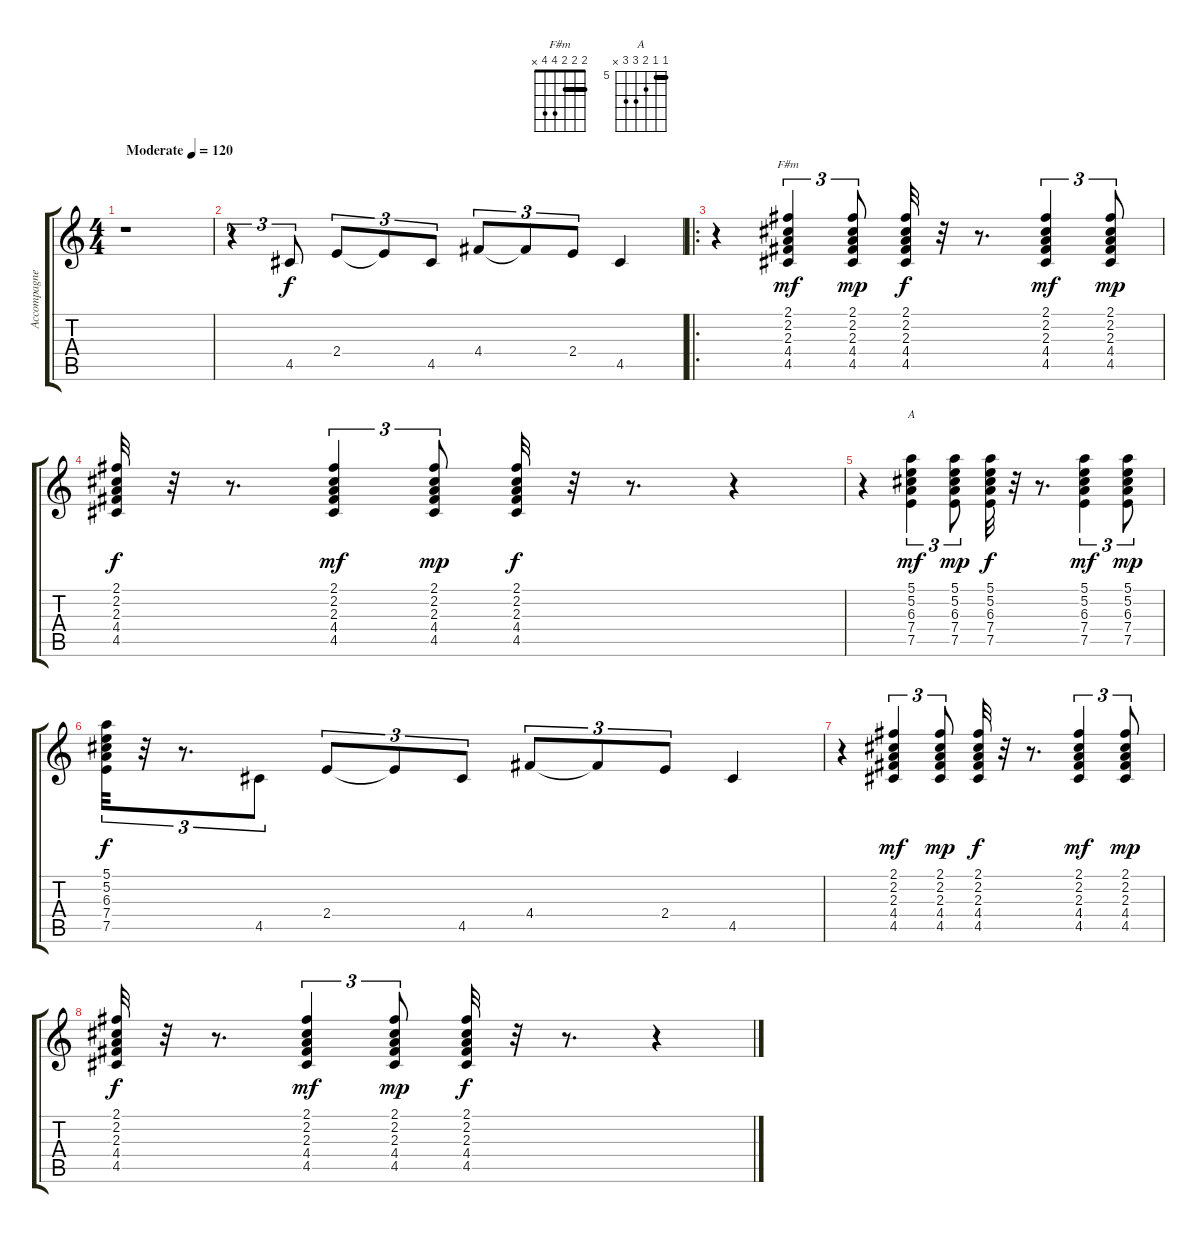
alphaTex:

\track ("Accompagnement" "Accompagne") {instrument acousticguitarsteel}
\staff {score tabs}
\tuning (E4 B3 G3 D3 A2 E2) {hide}
\chord ("F#m" 2 2 2 4 4 x) {barre 2}
\chord ("A" 5 5 6 7 7 x) {firstfret 5 barre 5}
\ts (4 4)
\tempo (120 "Moderate")
\clef g2
\ks c
r.1{dy f instrument acousticguitarsteel} |
r.4{tu (3 2)} 4.5.8{tu (3 2)} 2.4.8{tu (3 2)} 2.4{t}.8{tu (3 2)} 4.5.8{tu (3 2)} 4.4.8{tu (3 2)} 4.4{t}.8{tu (3 2)} 2.4.8{tu (3 2)} 4.5.4 |
\ro
r.4 (2.1 2.2 2.3 4.4 4.5).4{tu (3 2) ch "F#m" dy mf} (2.1 2.2 2.3 4.4 4.5).8{tu (3 2) dy mp} (2.1 2.2 2.3 4.4 4.5).32{dy f} r.32 r.8{d} (2.1 2.2 2.3 4.4 4.5).4{tu (3 2) dy mf} (2.1 2.2 2.3 4.4 4.5).8{tu (3 2) dy mp} |
(2.1 2.2 2.3 4.4 4.5).32{dy f} r.32 r.8{d} (2.1 2.2 2.3 4.4 4.5).4{tu (3 2) dy mf} (2.1 2.2 2.3 4.4 4.5).8{tu (3 2) dy mp} (2.1 2.2 2.3 4.4 4.5).32{dy f} r.32 r.8{d} r.4 |
r.4 (5.1 5.2 6.3 7.4 7.5).4{tu (3 2) ch "A" dy mf} (5.1 5.2 6.3 7.4 7.5).8{tu (3 2) dy mp} (5.1 5.2 6.3 7.4 7.5).32{dy f} r.32 r.8{d} (5.1 5.2 6.3 7.4 7.5).4{tu (3 2) dy mf} (5.1 5.2 6.3 7.4 7.5).8{tu (3 2) dy mp} |
(5.1 5.2 6.3 7.4 7.5).32{tu (3 2) dy f} r.32{tu (3 2)} r.8{d tu (3 2)} 4.5.8{tu (3 2)} 2.4.8{tu (3 2)} 2.4{t}.8{tu (3 2)} 4.5.8{tu (3 2)} 4.4.8{tu (3 2)} 4.4{t}.8{tu (3 2)} 2.4.8{tu (3 2)} 4.5.4 |
r.4 (2.1 2.2 2.3 4.4 4.5).4{tu (3 2) dy mf} (2.1 2.2 2.3 4.4 4.5).8{tu (3 2) dy mp} (2.1 2.2 2.3 4.4 4.5).32{dy f} r.32 r.8{d} (2.1 2.2 2.3 4.4 4.5).4{tu (3 2) dy mf} (2.1 2.2 2.3 4.4 4.5).8{tu (3 2) dy mp} |
(2.1 2.2 2.3 4.4 4.5).32{dy f} r.32 r.8{d} (2.1 2.2 2.3 4.4 4.5).4{tu (3 2) dy mf} (2.1 2.2 2.3 4.4 4.5).8{tu (3 2) dy mp} (2.1 2.2 2.3 4.4 4.5).32{dy f} r.32 r.8{d} r.4
